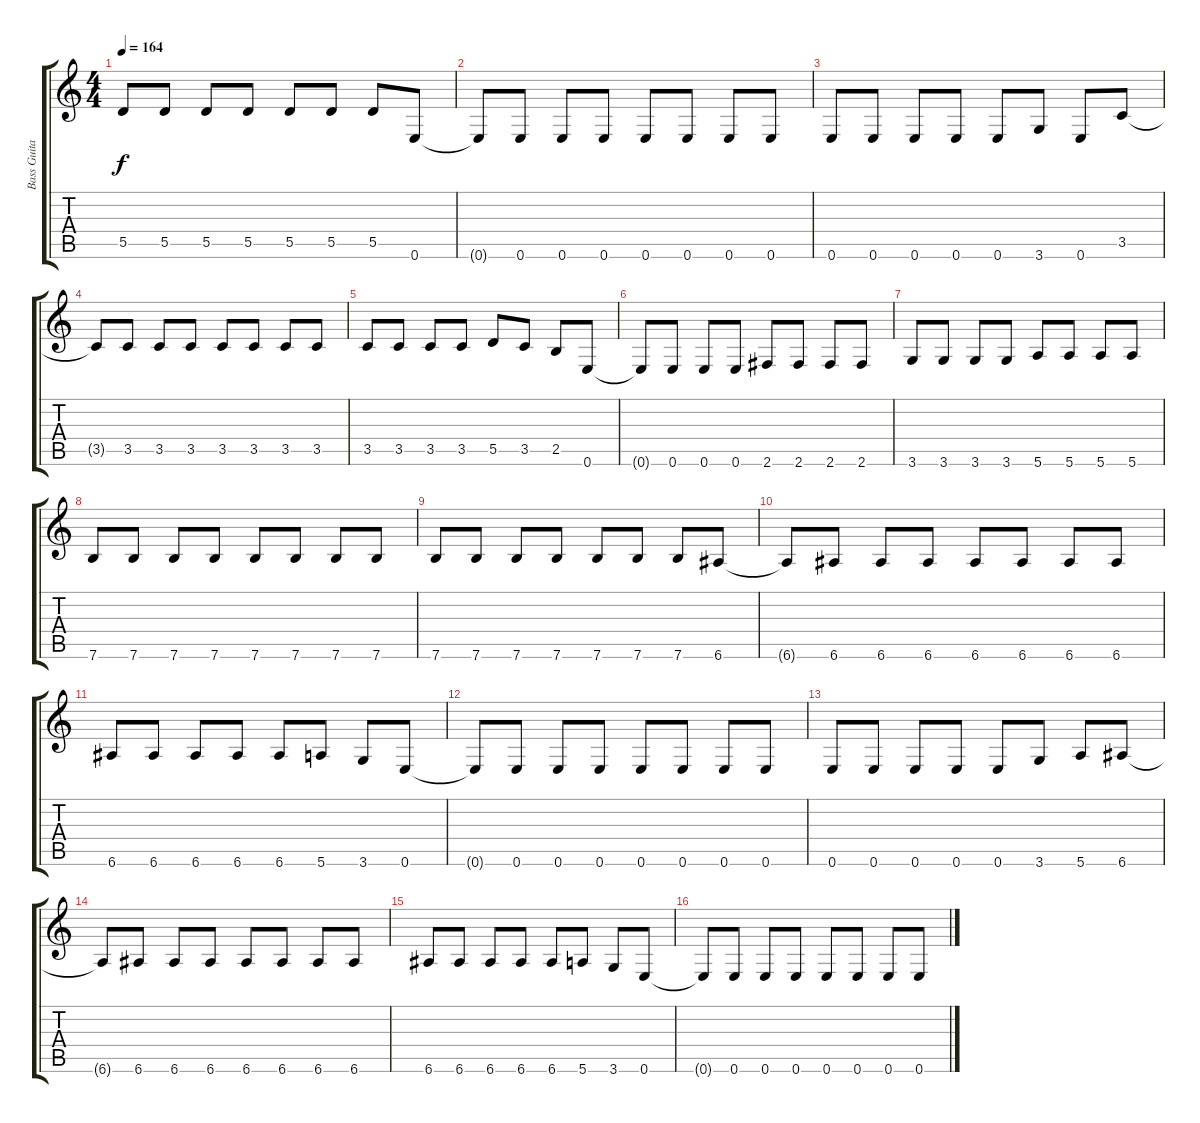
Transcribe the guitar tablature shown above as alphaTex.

\track ("Bass Guitar" "Bass Guita") {instrument electricbasspick}
\staff {score tabs}
\tuning (E4 B3 G3 D3 A2 E2) {hide}
\ts (4 4)
\tempo 164
\clef g2
\ks c
5.5.8{dy f} 5.5.8 5.5.8 5.5.8 5.5.8 5.5.8 5.5.8 0.6.8 |
0.6{t}.8 0.6.8 0.6.8 0.6.8 0.6.8 0.6.8 0.6.8 0.6.8 |
0.6.8 0.6.8 0.6.8 0.6.8 0.6.8 3.6.8 0.6.8 3.5.8 |
3.5{t}.8 3.5.8 3.5.8 3.5.8 3.5.8 3.5.8 3.5.8 3.5.8 |
3.5.8 3.5.8 3.5.8 3.5.8 5.5.8 3.5.8 2.5.8 0.6.8 |
0.6{t}.8 0.6.8 0.6.8 0.6.8 2.6.8 2.6.8 2.6.8 2.6.8 |
3.6.8 3.6.8 3.6.8 3.6.8 5.6.8 5.6.8 5.6.8 5.6.8 |
7.6.8 7.6.8 7.6.8 7.6.8 7.6.8 7.6.8 7.6.8 7.6.8 |
7.6.8 7.6.8 7.6.8 7.6.8 7.6.8 7.6.8 7.6.8 6.6.8 |
6.6{t}.8 6.6.8 6.6.8 6.6.8 6.6.8 6.6.8 6.6.8 6.6.8 |
6.6.8 6.6.8 6.6.8 6.6.8 6.6.8 5.6.8 3.6.8 0.6.8 |
0.6{t}.8 0.6.8 0.6.8 0.6.8 0.6.8 0.6.8 0.6.8 0.6.8 |
0.6.8 0.6.8 0.6.8 0.6.8 0.6.8 3.6.8 5.6.8 6.6.8 |
6.6{t}.8 6.6.8 6.6.8 6.6.8 6.6.8 6.6.8 6.6.8 6.6.8 |
6.6.8 6.6.8 6.6.8 6.6.8 6.6.8 5.6.8 3.6.8 0.6.8 |
0.6{t}.8 0.6.8 0.6.8 0.6.8 0.6.8 0.6.8 0.6.8 0.6.8
